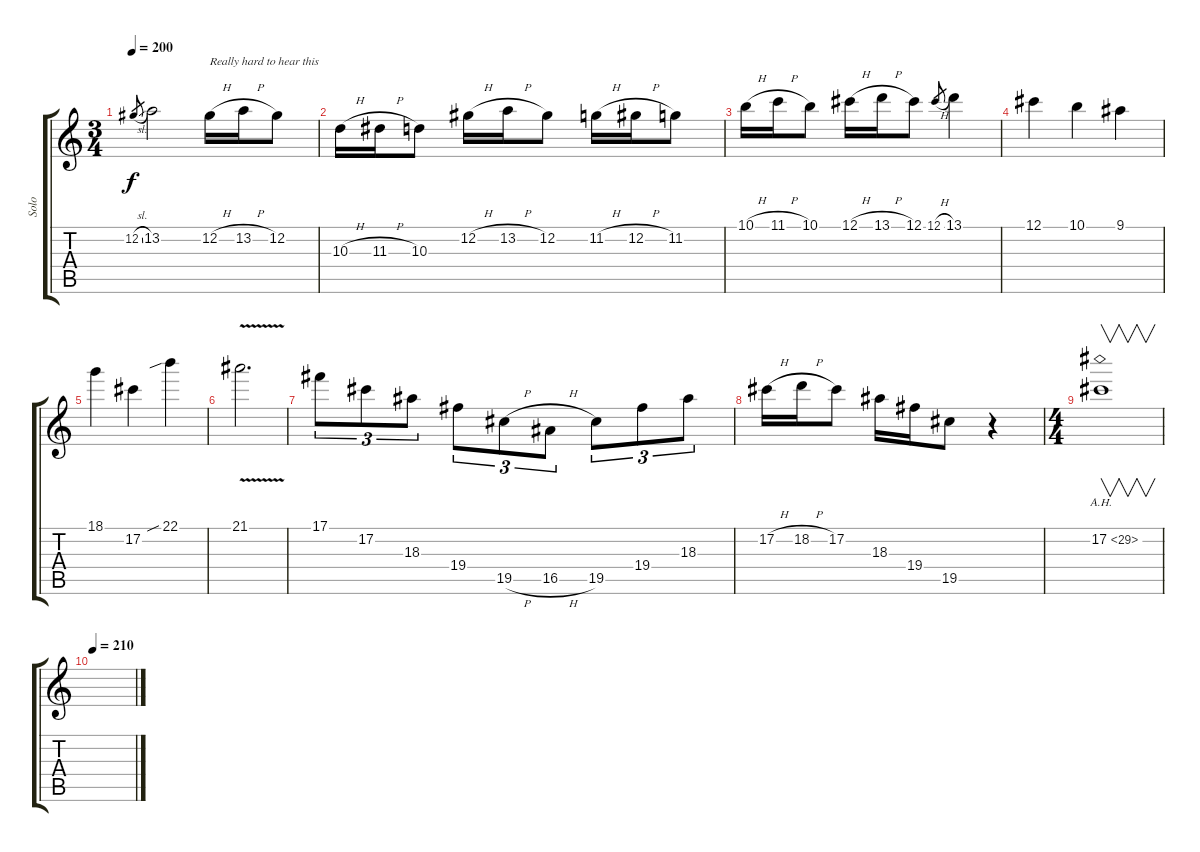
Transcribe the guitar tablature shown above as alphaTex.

\track ("Solo" "Solo") {instrument distortionguitar}
\staff {score tabs}
\tuning (Db4 Ab3 E3 B2 Gb2 Db2) {hide}
\ts (3 4)
\tempo 200
\clef g2
\ks c
12.2{sl}.8{gr dy f} 13.2.2 12.2{h}.16{txt "Really hard to hear this"} 13.2{h}.16 12.2.8 |
10.3{h}.16 11.3{h}.16 10.3.8 12.2{h}.16 13.2{h}.16 12.2.8 11.2{h}.16 12.2{h}.16 11.2.8 |
10.1{h}.16 11.1{h}.16 10.1.8 12.1{h}.16 13.1{h}.16 12.1.8 12.1{h}.8{gr} 13.1.4 |
12.1.4 10.1.4 9.1.4 |
18.1.4 17.2.4 22.1{sib}.4 |
21.1{v}.2{d} |
17.1.8{tu (3 2)} 17.2.8{tu (3 2)} 18.3.8{tu (3 2)} 19.4.8{tu (3 2)} 19.5{h}.8{tu (3 2)} 16.5{h}.8{tu (3 2)} 19.5.8{tu (3 2)} 19.4.8{tu (3 2)} 18.3.8{tu (3 2)} |
17.2{h}.16 18.2{h}.16 17.2.8 18.3.16 19.4.16 19.5.8 r.4 |
\ts (4 4)
17.2{ah 12}.1{v} |
\tempo 210
